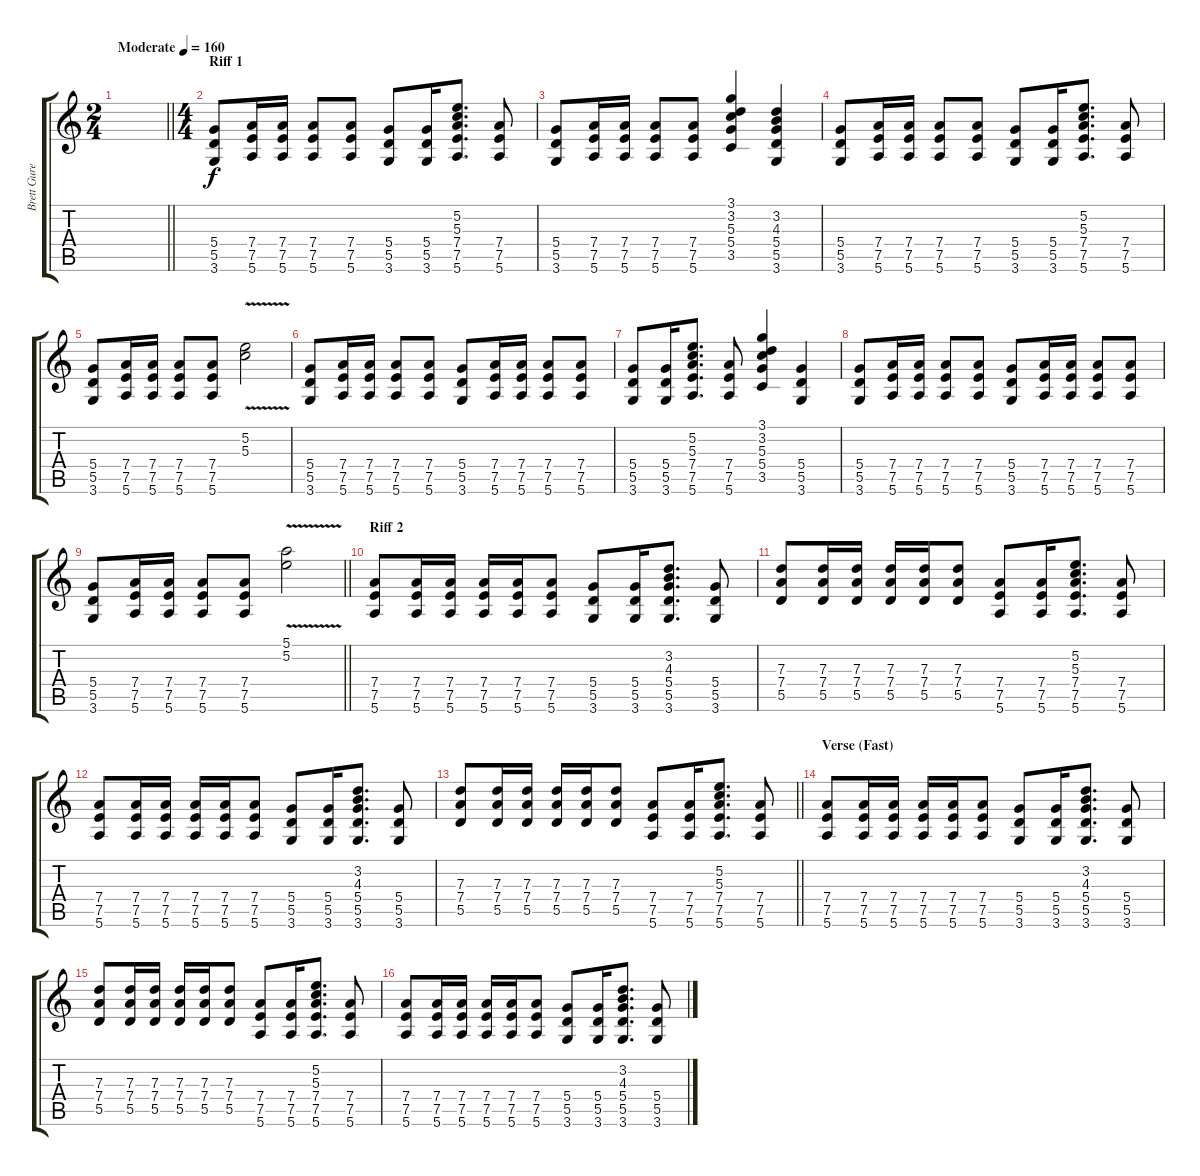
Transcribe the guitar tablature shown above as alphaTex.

\track ("Brett Gurewitz (Lead Guitar)" "Brett Gure") {instrument distortionguitar}
\staff {score tabs}
\tuning (E4 B3 G3 D3 A2 E2) {hide}
\ts (2 4)
\tempo (160 "Moderate")
\clef g2
\barLineRight lightlight
\ks c
|
\ts (4 4)
\section ("" "Riff 1")
(5.4 5.5 3.6).8 (7.4 7.5 5.6).16 (7.4 7.5 5.6).16 (7.4 7.5 5.6).8 (7.4 7.5 5.6).8 (5.4 5.5 3.6).8 (5.4 5.5 3.6).16 (5.2 5.3 7.4 7.5 5.6).8{d} (7.4 7.5 5.6).8 |
(5.4 5.5 3.6).8 (7.4 7.5 5.6).16 (7.4 7.5 5.6).16 (7.4 7.5 5.6).8 (7.4 7.5 5.6).8 (3.1 3.2 5.3 5.4 3.5).4 (3.2 4.3 5.4 5.5 3.6).4 |
(5.4 5.5 3.6).8 (7.4 7.5 5.6).16 (7.4 7.5 5.6).16 (7.4 7.5 5.6).8 (7.4 7.5 5.6).8 (5.4 5.5 3.6).8 (5.4 5.5 3.6).16 (5.2 5.3 7.4 7.5 5.6).8{d} (7.4 7.5 5.6).8 |
(5.4 5.5 3.6).8 (7.4 7.5 5.6).16 (7.4 7.5 5.6).16 (7.4 7.5 5.6).8 (7.4 7.5 5.6).8 (5.2{v} 5.3).2 |
(5.4 5.5 3.6).8 (7.4 7.5 5.6).16 (7.4 7.5 5.6).16 (7.4 7.5 5.6).8 (7.4 7.5 5.6).8 (5.4 5.5 3.6).8 (7.4 7.5 5.6).16 (7.4 7.5 5.6).16 (7.4 7.5 5.6).8 (7.4 7.5 5.6).8 |
(5.4 5.5 3.6).8 (5.4 5.5 3.6).16 (5.2 5.3 7.4 7.5 5.6).8{d} (7.4 7.5 5.6).8 (3.1 3.2 5.3 5.4 3.5).4 (5.4 5.5 3.6).4 |
(5.4 5.5 3.6).8 (7.4 7.5 5.6).16 (7.4 7.5 5.6).16 (7.4 7.5 5.6).8 (7.4 7.5 5.6).8 (5.4 5.5 3.6).8 (7.4 7.5 5.6).16 (7.4 7.5 5.6).16 (7.4 7.5 5.6).8 (7.4 7.5 5.6).8 |
\barLineRight lightlight
(5.4 5.5 3.6).8 (7.4 7.5 5.6).16 (7.4 7.5 5.6).16 (7.4 7.5 5.6).8 (7.4 7.5 5.6).8 (5.1{v} 5.2).2 |
\section ("" "Riff 2")
(7.4 7.5 5.6).8 (7.4 7.5 5.6).16 (7.4 7.5 5.6).16 (7.4 7.5 5.6).16 (7.4 7.5 5.6).16 (7.4 7.5 5.6).8 (5.4 5.5 3.6).8 (5.4 5.5 3.6).16 (3.2 4.3 5.4 5.5 3.6).8{d} (5.4 5.5 3.6).8 |
(7.3 7.4 5.5).8 (7.3 7.4 5.5).16 (7.3 7.4 5.5).16 (7.3 7.4 5.5).16 (7.3 7.4 5.5).16 (7.3 7.4 5.5).8 (7.4 7.5 5.6).8 (7.4 7.5 5.6).16 (5.2 5.3 7.4 7.5 5.6).8{d} (7.4 7.5 5.6).8 |
(7.4 7.5 5.6).8 (7.4 7.5 5.6).16 (7.4 7.5 5.6).16 (7.4 7.5 5.6).16 (7.4 7.5 5.6).16 (7.4 7.5 5.6).8 (5.4 5.5 3.6).8 (5.4 5.5 3.6).16 (3.2 4.3 5.4 5.5 3.6).8{d} (5.4 5.5 3.6).8 |
\barLineRight lightlight
(7.3 7.4 5.5).8 (7.3 7.4 5.5).16 (7.3 7.4 5.5).16 (7.3 7.4 5.5).16 (7.3 7.4 5.5).16 (7.3 7.4 5.5).8 (7.4 7.5 5.6).8 (7.4 7.5 5.6).16 (5.2 5.3 7.4 7.5 5.6).8{d} (7.4 7.5 5.6).8 |
\section ("" "Verse (Fast)")
(7.4 7.5 5.6).8 (7.4 7.5 5.6).16 (7.4 7.5 5.6).16 (7.4 7.5 5.6).16 (7.4 7.5 5.6).16 (7.4 7.5 5.6).8 (5.4 5.5 3.6).8 (5.4 5.5 3.6).16 (3.2 4.3 5.4 5.5 3.6).8{d} (5.4 5.5 3.6).8 |
(7.3 7.4 5.5).8 (7.3 7.4 5.5).16 (7.3 7.4 5.5).16 (7.3 7.4 5.5).16 (7.3 7.4 5.5).16 (7.3 7.4 5.5).8 (7.4 7.5 5.6).8 (7.4 7.5 5.6).16 (5.2 5.3 7.4 7.5 5.6).8{d} (7.4 7.5 5.6).8 |
(7.4 7.5 5.6).8 (7.4 7.5 5.6).16 (7.4 7.5 5.6).16 (7.4 7.5 5.6).16 (7.4 7.5 5.6).16 (7.4 7.5 5.6).8 (5.4 5.5 3.6).8 (5.4 5.5 3.6).16 (3.2 4.3 5.4 5.5 3.6).8{d} (5.4 5.5 3.6).8
